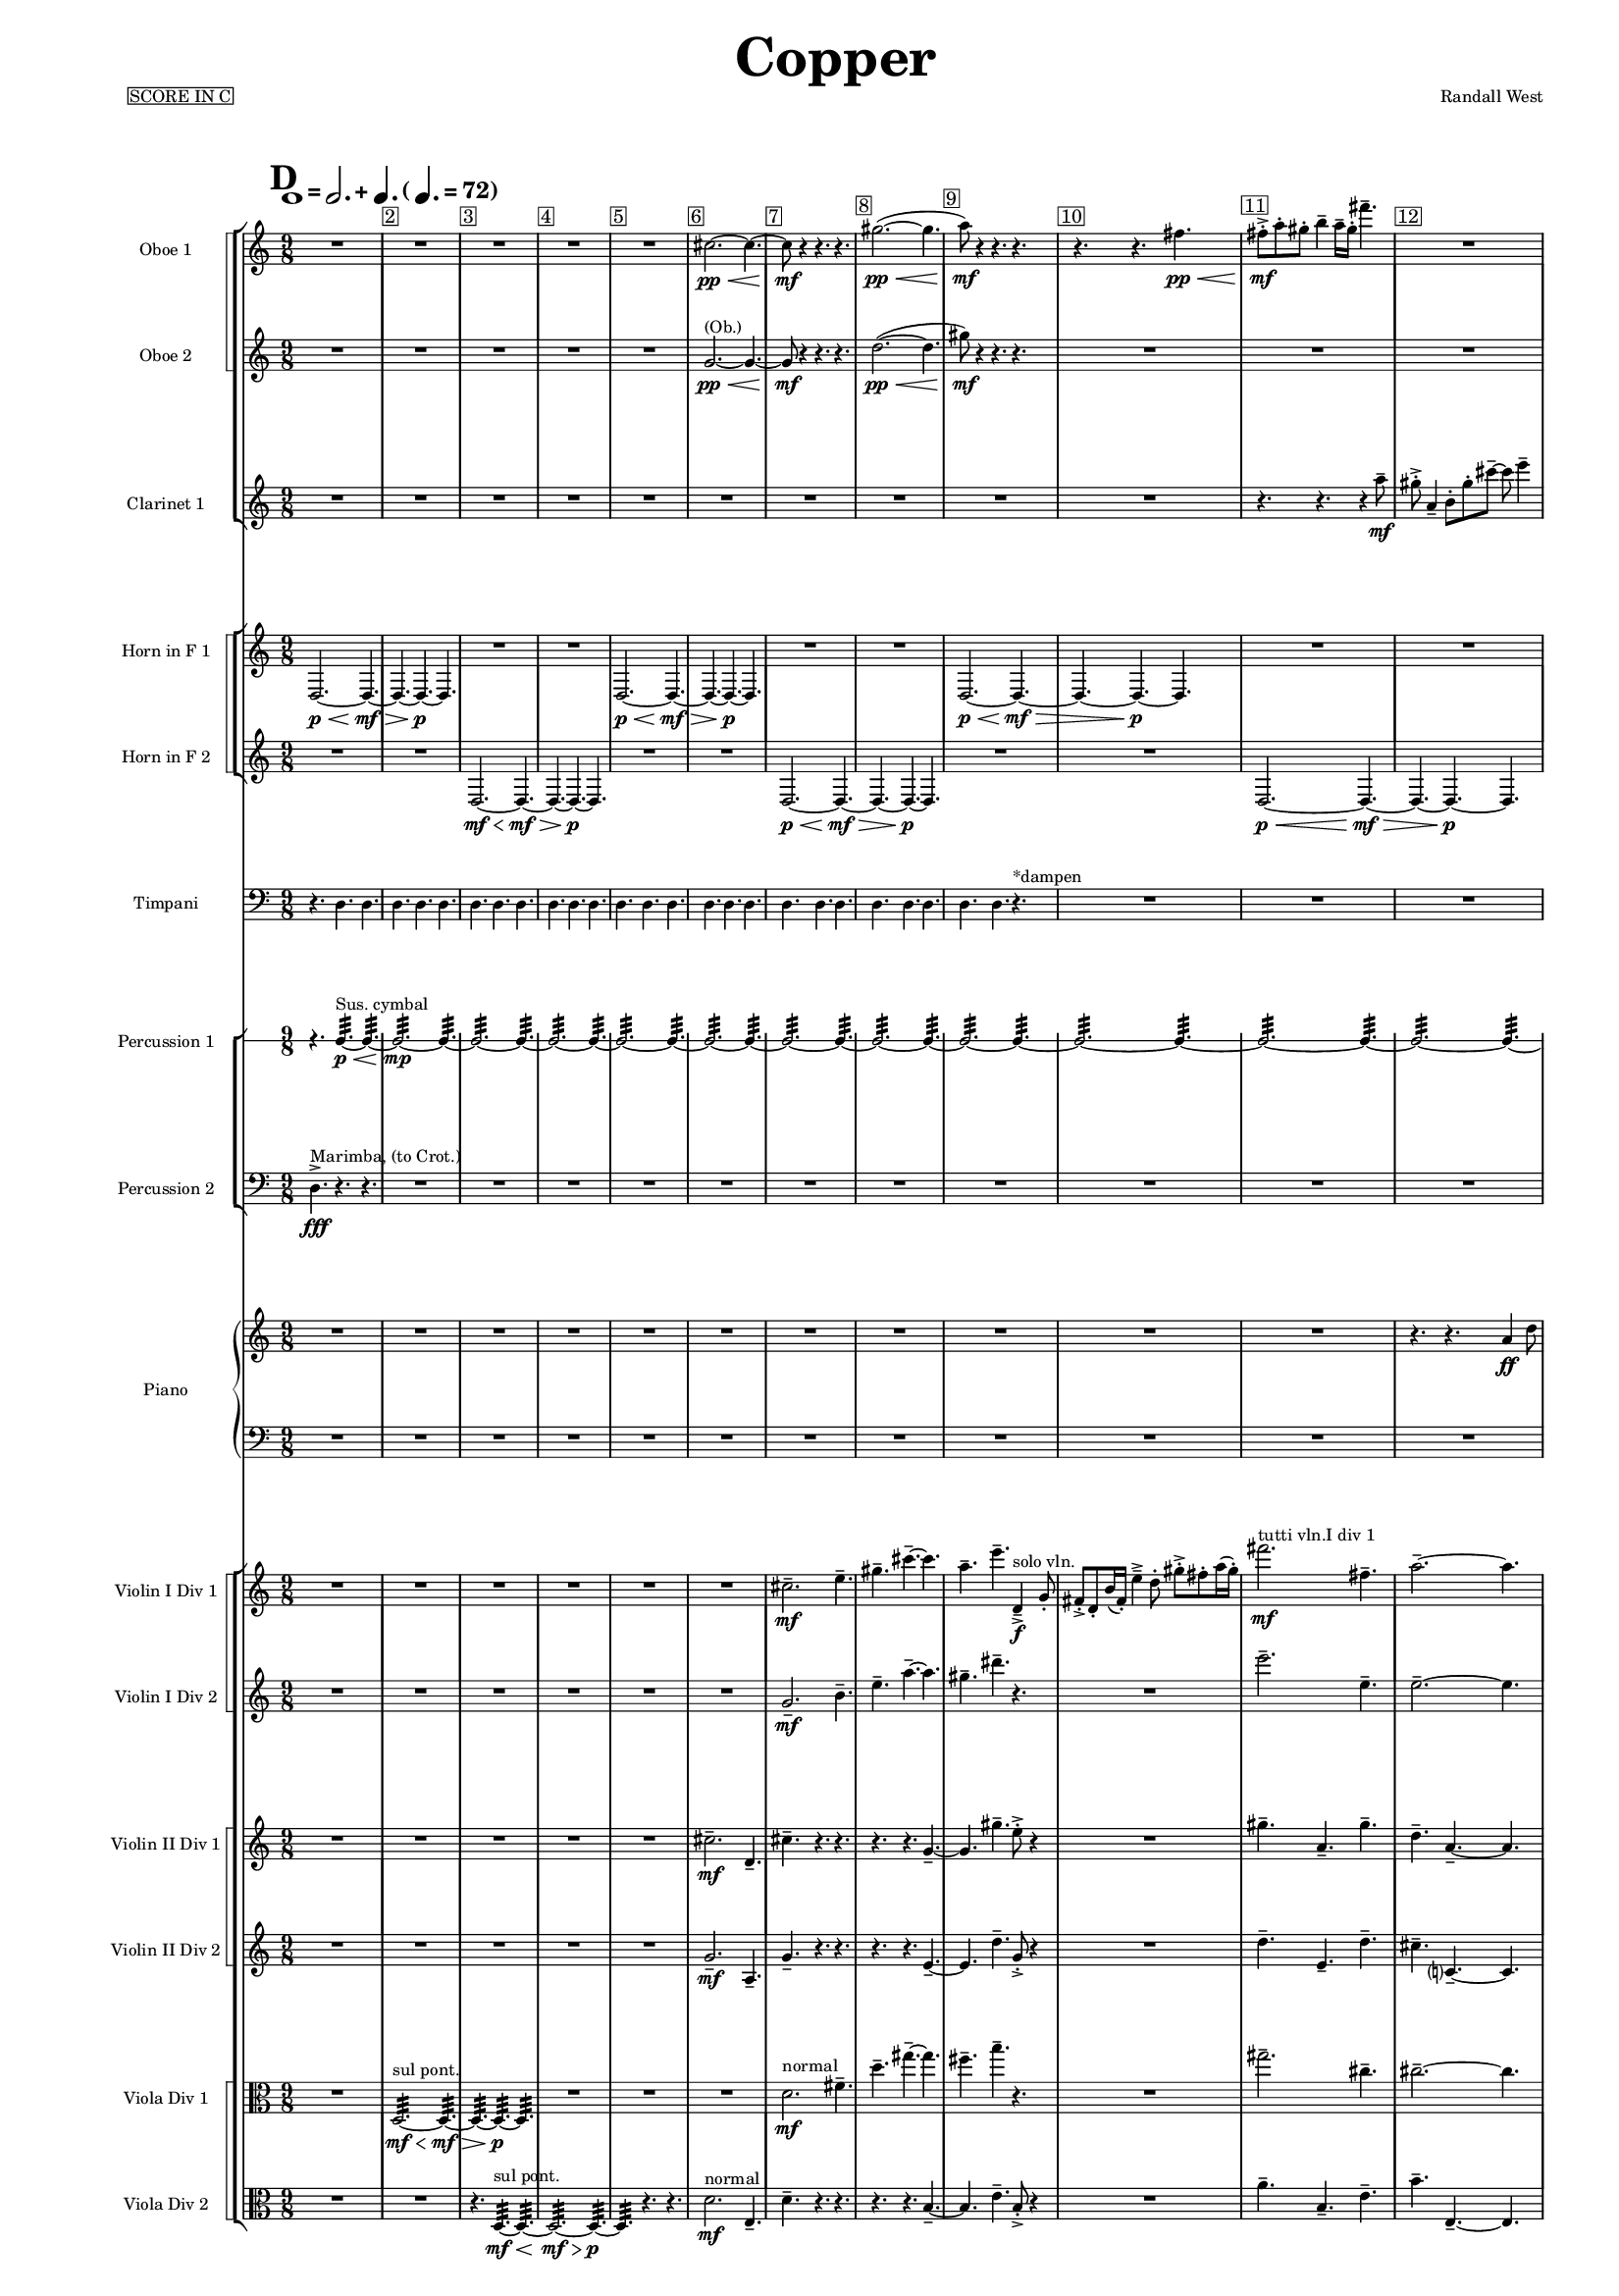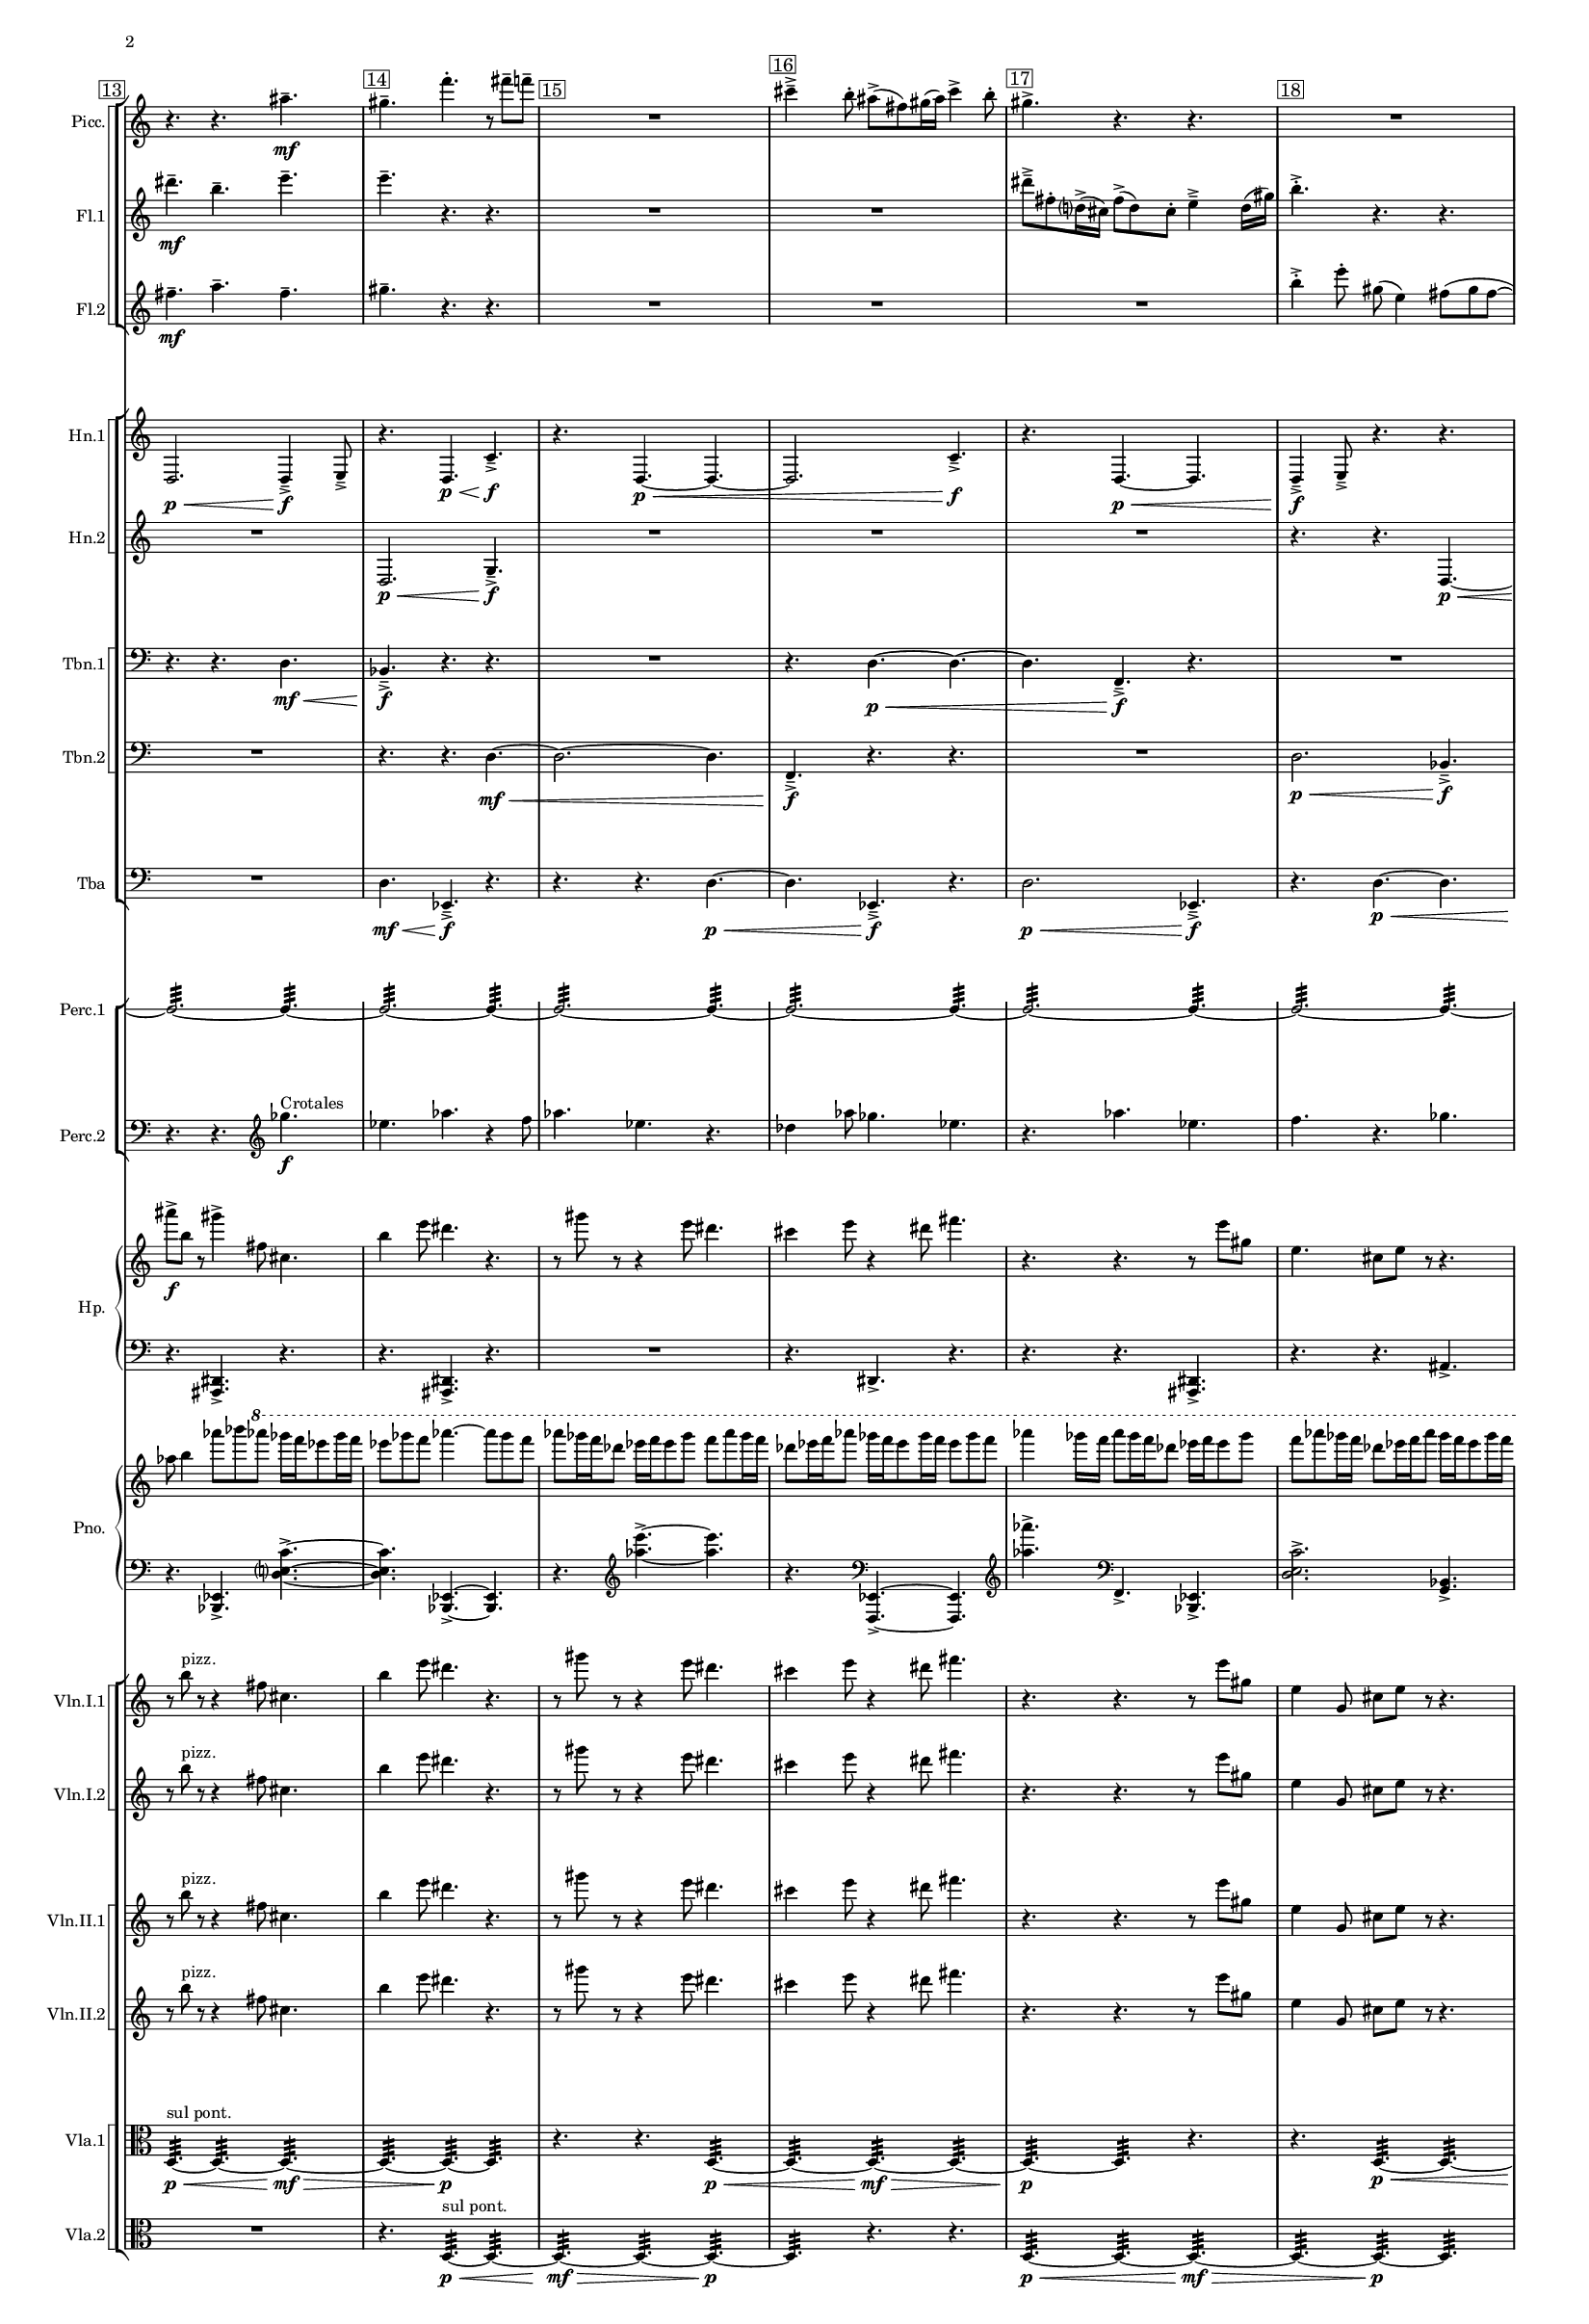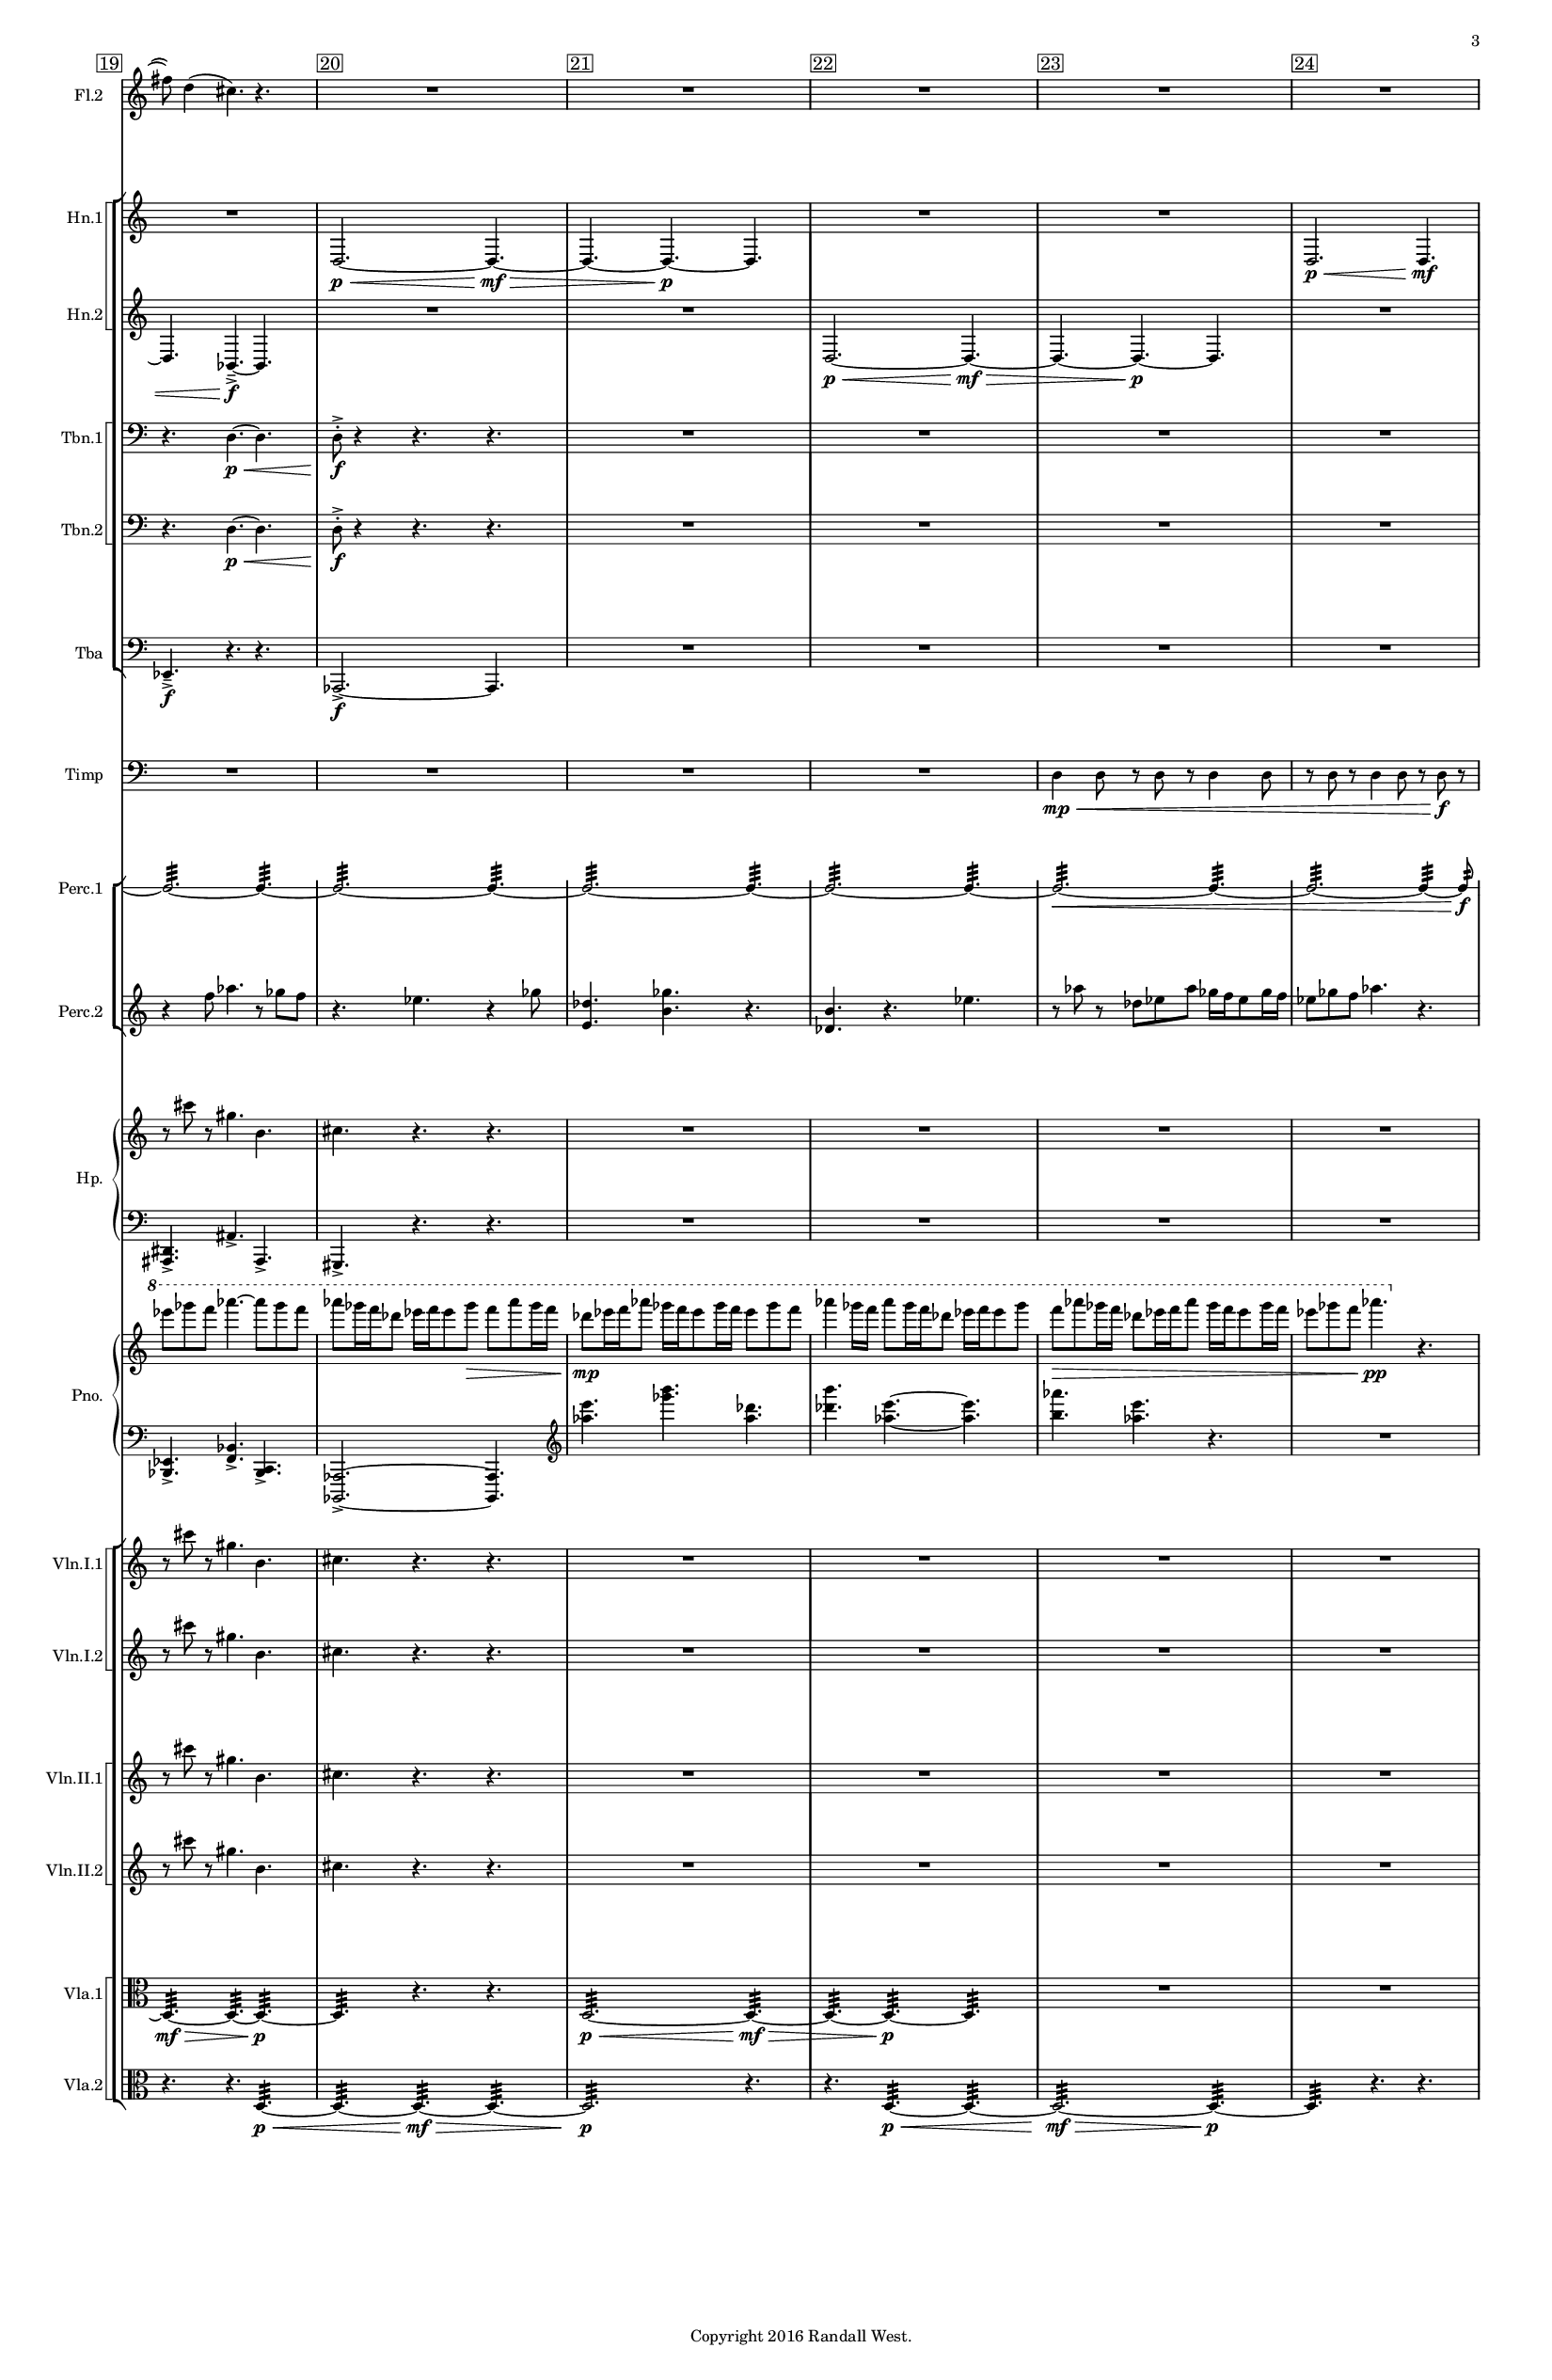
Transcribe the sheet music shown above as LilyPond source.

% 2016-11-06 13:49

\version "2.18.2"
\language "english"

#(set-default-paper-size "tabloid" 'portrait)
#(set-global-staff-size 14.9)

\header {
    composer = "Randall West"
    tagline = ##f
    poet = \markup { \box "SCORE IN C" } %HACKY WAY TO GET SCORE IN C IN THERE !!!!!!
    title = \markup {
        \column {
            \center-align {
                \fontsize #6 {
                    "Copper"
                }
            }
        }
    }
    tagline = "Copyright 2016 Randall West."
}

\paper {
    #(set-paper-size "tabloid")
    %#(set-paper-size "letter")
    left-margin = 22\mm
    system-separator-markup = \slashSeparator
    markup-system-spacing = #'(
        (basic-distance . 0)
        (minimum-distance . 0)
        (padding . 8)
        (stretchability . 0)
    )
    system-system-spacing = #'(
        (basic-distance . 12)
        (minimum-distance . 18)
        (padding . 12)
        (stretchability . 20)
    )
}

\layout {
    \set Score.markFormatter = #format-mark-circle-letters 
    \context {        
        \Score
        
        % \remove "Bar_number_engraver"
        \override BarNumber #'break-visibility = #'#(#f #t #t)
        \override BarNumber #'font-size = #1.2
        \override BarNumber  #'stencil = #(make-stencil-boxer 0.1 0.25 ly:text-interface::print)
        
        \override RehearsalMark #'font-size = #6

    }
    \context {
        \Staff \RemoveEmptyStaves
        \override VerticalAxisGroup #'remove-first = ##t % NOTE: comment this out to show staves on first page
        \override Hairpin #'minimum-length = #6
    }
    \context {
        \RhythmicStaff \RemoveEmptyStaves
        \override VerticalAxisGroup #'remove-first = ##t % NOTE: comment this out to show staves on first page
        \override Hairpin #'minimum-length = #6
    }
    % \context {
    %     \Dynamics
    %     \consists #Measure_counter_engraver
    %     \override MeasureCounter.direction = #DOWN
    %     \override MeasureCounter.font-encoding = #'latin1
    %     \override MeasureCounter.font-shape = #'italic
    %     % to control the distance of the Dynamics context from the staff:
    %     \override VerticalAxisGroup.nonstaff-relatedstaff-spacing.padding = #3
    %     \override MeasureCounter.font-size = #1.2
    %     % NOTE... below causes an error... why?
    %     % \override MeasureCounter.stencil = #(make-stencil-boxer 0.1 0.25 ly:text-interface::print)
    % }
}


\header {}

\layout {}

\paper {}

\score {
    \new Score <<
        \new StaffGroup <<
            \new StaffGroup \with {
                systemStartDelimiter = #'SystemStartSquare
            } <<
                \new Staff {
                    \set Staff.instrumentName = \markup { Piccolo }
                    \set Staff.shortInstrumentName = \markup { Picc. }
                    \time 9/8
                    {
                        \numericTimeSignature
                        \bar "||"
                        \compressFullBarRests
                        \tempo \markup \fontsize #3 { \note #"1" #1 = \note #"2." #1 + \note #"4." #1 (\note #"4." #1 = 72) }
                        \accidentalStyle modern-cautionary
                        {
                            \mark #4
                            \mark #4
                            R1 * 27/2
                        }
                        r4.
                        r4.
                        as''4. -\tenuto \mf
                        gs''4. -\tenuto
                        f'''4. -\staccato
                        r8
                        fs'''8 -\tenuto [
                        f'''8 -\tenuto ]
                        {
                            R1 * 9/8
                        }
                        cs'''4 -\accent -\tenuto
                        b''8 -\staccato
                        as''8 -\accent [ (
                        fs''8 )
                        gs''16 (
                        as''16 ] )
                        cs'''4 -\accent
                        b''8 -\staccato
                        gs''4. -\accent
                        r4.
                        r4.
                        {
                            R1 * 63/8
                        }
                    }
                }
                \new Staff {
                    \set Staff.instrumentName = \markup { "Flute 1" }
                    \set Staff.shortInstrumentName = \markup { Fl.1 }
                    \time 9/8
                    {
                        \numericTimeSignature
                        \bar "||"
                        \compressFullBarRests
                        \tempo \markup \fontsize #3 { \note #"1" #1 = \note #"2." #1 + \note #"4." #1 (\note #"4." #1 = 72) }
                        \accidentalStyle modern-cautionary
                        {
                            \mark #4
                            \mark #4
                            R1 * 27/2
                        }
                        ds'''4. -\tenuto \mf
                        b''4. -\tenuto
                        e'''4. -\tenuto
                        e'''4. -\tenuto
                        r4.
                        r4.
                        {
                            R1 * 9/4
                        }
                        ds'''8 -\accent -\tenuto [
                        fs''8 -\staccato
                        d''16 -\accent (
                        cs''16 ] )
                        fs''8 -\accent [ (
                        d''8 )
                        cs''8 -\staccato ]
                        e''4 -\accent -\tenuto
                        d''16 [ (
                        gs''16 ] )
                        b''4. -\accent -\staccato
                        r4.
                        r4.
                        {
                            R1 * 27/4
                        }
                    }
                }
                \new Staff {
                    \set Staff.instrumentName = \markup { "Flute 2" }
                    \set Staff.shortInstrumentName = \markup { Fl.2 }
                    \time 9/8
                    {
                        \numericTimeSignature
                        \bar "||"
                        \compressFullBarRests
                        \tempo \markup \fontsize #3 { \note #"1" #1 = \note #"2." #1 + \note #"4." #1 (\note #"4." #1 = 72) }
                        \accidentalStyle modern-cautionary
                        {
                            \mark #4
                            \mark #4
                            R1 * 27/2
                        }
                        fs''4. -\tenuto \mf
                        a''4. -\tenuto
                        fs''4. -\tenuto
                        gs''4. -\tenuto
                        r4.
                        r4.
                        {
                            R1 * 27/8
                        }
                        b''4 -\accent -\staccato
                        e'''8 -\staccato
                        gs''8 (
                        e''4 )
                        fs''8 [ (
                        gs''8
                        fs''8 ~ ]
                        fs''8 )
                        d''4 (
                        cs''4. )
                        r4.
                        {
                            R1 * 45/8
                        }
                    }
                }
            >>
            \new StaffGroup \with {
                systemStartDelimiter = #'SystemStartSquare
            } <<
                \new Staff {
                    \set Staff.instrumentName = \markup { "Oboe 1" }
                    \set Staff.shortInstrumentName = \markup { Ob.1 }
                    \time 9/8
                    {
                        \numericTimeSignature
                        \bar "||"
                        \compressFullBarRests
                        \tempo \markup \fontsize #3 { \note #"1" #1 = \note #"2." #1 + \note #"4." #1 (\note #"4." #1 = 72) }
                        \accidentalStyle modern-cautionary
                        {
                            \mark #4
                            \mark #4
                            R1 * 45/8
                        }
                        cs''2. \pp ~ ~ \<
                        cs''4. ~
                        cs''8 \mf
                        r4
                        r4.
                        r4.
                        gs''2. \pp ~ \< (
                        gs''4.
                        a''8 \mf )
                        r4
                        r4.
                        r4.
                        r4.
                        r4.
                        fs''4. \pp \<
                        fs''8 -\accent -\staccato \mf [
                        a''8 -\staccato
                        gs''8 -\staccato ]
                        b''4 -\tenuto
                        a''16 -\tenuto [
                        gs''16 -\staccato ]
                        fs'''4. -\tenuto
                        {
                            R1 * 117/8
                        }
                    }
                }
                \new Staff {
                    \set Staff.instrumentName = \markup { "Oboe 2" }
                    \set Staff.shortInstrumentName = \markup { Ob.2 }
                    \time 9/8
                    {
                        \numericTimeSignature
                        \bar "||"
                        \compressFullBarRests
                        \tempo \markup \fontsize #3 { \note #"1" #1 = \note #"2." #1 + \note #"4." #1 (\note #"4." #1 = 72) }
                        \accidentalStyle modern-cautionary
                        {
                            \mark #4
                            \mark #4
                            R1 * 45/8
                        }
                        g'2. \pp ~ ~ \< ^ \markup { (Ob.) }
                        g'4. ~
                        g'8 \mf
                        r4
                        r4.
                        r4.
                        d''2. \pp ~ \< (
                        d''4.
                        gs''8 \mf )
                        r4
                        r4.
                        r4.
                        {
                            R1 * 135/8
                        }
                    }
                }
            >>
            \new StaffGroup \with {
                systemStartDelimiter = #'SystemStartSquare
            } <<
                \new Staff {
                    \set Staff.instrumentName = \markup { "Clarinet 1" }
                    \set Staff.shortInstrumentName = \markup { Cl.1 }
                    \time 9/8
                    {
                        \numericTimeSignature
                        \bar "||"
                        \compressFullBarRests
                        \tempo \markup \fontsize #3 { \note #"1" #1 = \note #"2." #1 + \note #"4." #1 (\note #"4." #1 = 72) }
                        \accidentalStyle modern-cautionary
                        {
                            \mark #4
                            \mark #4
                            R1 * 45/4
                        }
                        r4.
                        r4.
                        r4
                        a''8 -\tenuto \mf
                        gs''8 -\accent -\staccato
                        a'4 -\tenuto
                        b'8 -\staccato [
                        gs''8 -\staccato
                        cs'''8 -\tenuto ~ ]
                        cs'''8
                        e'''4 -\tenuto
                        {
                            R1 * 27/2
                        }
                    }
                }
                \new Staff {
                    \set Staff.instrumentName = \markup { "Clarinet 2" }
                    \set Staff.shortInstrumentName = \markup { Cl.2 }
                    \time 9/8
                    {
                        \numericTimeSignature
                        \bar "||"
                        \compressFullBarRests
                        \tempo \markup \fontsize #3 { \note #"1" #1 = \note #"2." #1 + \note #"4." #1 (\note #"4." #1 = 72) }
                        \accidentalStyle modern-cautionary
                        \mark #4
                        R1 * 27
                    }
                }
            >>
            \new StaffGroup \with {
                systemStartDelimiter = #'SystemStartSquare
            } <<
                \new Staff {
                    \clef "bass"
                    \set Staff.instrumentName = \markup { "Bassoon 1" }
                    \set Staff.shortInstrumentName = \markup { Bsn.1 }
                    \time 9/8
                    {
                        \numericTimeSignature
                        \bar "||"
                        \compressFullBarRests
                        \tempo \markup \fontsize #3 { \note #"1" #1 = \note #"2." #1 + \note #"4." #1 (\note #"4." #1 = 72) }
                        \accidentalStyle modern-cautionary
                        \mark #4
                        R1 * 27
                    }
                }
                \new Staff {
                    \clef "bass"
                    \set Staff.instrumentName = \markup { "Bassoon 2" }
                    \set Staff.shortInstrumentName = \markup { Bsn.2 }
                    \time 9/8
                    {
                        \numericTimeSignature
                        \bar "||"
                        \compressFullBarRests
                        \tempo \markup \fontsize #3 { \note #"1" #1 = \note #"2." #1 + \note #"4." #1 (\note #"4." #1 = 72) }
                        \accidentalStyle modern-cautionary
                        \mark #4
                        R1 * 27
                    }
                }
            >>
        >>
        \new StaffGroup <<
            \new StaffGroup \with {
                systemStartDelimiter = #'SystemStartSquare
            } <<
                \new Staff {
                    \set Staff.instrumentName = \markup { "Horn in F 1" }
                    \set Staff.shortInstrumentName = \markup { Hn.1 }
                    \time 9/8
                    {
                        \numericTimeSignature
                        \bar "||"
                        \compressFullBarRests
                        \tempo \markup \fontsize #3 { \note #"1" #1 = \note #"2." #1 + \note #"4." #1 (\note #"4." #1 = 72) }
                        \accidentalStyle modern-cautionary
                        \mark #4
                        d2. \p ~ \<
                        d4. \mf ~ ~ \>
                        d4. ~
                        d4. \p ~
                        d4.
                        {
                            R1 * 9/4
                        }
                        d2. \p ~ \<
                        d4. \mf ~ ~ \>
                        d4. ~
                        d4. \p ~
                        d4.
                        {
                            R1 * 9/4
                        }
                        d2. \p ~ \<
                        d4. \mf ~ ~ \>
                        d4. ~
                        d4. \p ~
                        d4.
                        {
                            R1 * 9/4
                        }
                        d2. \p \<
                        d4 -\accent -\tenuto \f
                        e8 -\accent -\tenuto
                        r4.
                        d4. \p \<
                        c'4. -\accent -\tenuto \f
                        r4.
                        d4. \p ~ \<
                        d4. ~
                        d2.
                        c'4. -\accent -\tenuto \f
                        r4.
                        d4. \p ~ \<
                        d4.
                        d4 -\accent -\tenuto \f
                        e8 -\accent -\tenuto
                        r4.
                        r4.
                        {
                            R1 * 9/8
                        }
                        d2. \p ~ \<
                        d4. \mf ~ ~ \>
                        d4. ~
                        d4. \p ~
                        d4.
                        {
                            R1 * 9/4
                        }
                        d2. \p \<
                        d4. \mf
                    }
                }
                \new Staff {
                    \set Staff.instrumentName = \markup { "Horn in F 2" }
                    \set Staff.shortInstrumentName = \markup { Hn.2 }
                    \time 9/8
                    {
                        \numericTimeSignature
                        \bar "||"
                        \compressFullBarRests
                        \tempo \markup \fontsize #3 { \note #"1" #1 = \note #"2." #1 + \note #"4." #1 (\note #"4." #1 = 72) }
                        \accidentalStyle modern-cautionary
                        {
                            \mark #4
                            \mark #4
                            R1 * 9/4
                        }
                        d2. \mf ~ \<
                        d4. \mf ~ ~ \>
                        d4. ~
                        d4. \p ~
                        d4.
                        {
                            R1 * 9/4
                        }
                        d2. \p ~ \<
                        d4. \mf ~ ~ \>
                        d4. ~
                        d4. \p ~
                        d4.
                        {
                            R1 * 9/4
                        }
                        d2. \p ~ \<
                        d4. \mf ~ ~ \>
                        d4. ~
                        d4. \p ~
                        d4.
                        {
                            R1 * 9/8
                        }
                        d2. \p \<
                        g4. -\accent -\tenuto \f
                        {
                            R1 * 27/8
                        }
                        r4.
                        r4.
                        d4. \p ~ \<
                        d4.
                        bf,4. -\accent -\tenuto \f ~
                        bf,4.
                        {
                            R1 * 9/4
                        }
                        d2. \p ~ \<
                        d4. \mf ~ ~ \>
                        d4. ~
                        d4. \p ~
                        d4.
                        {
                            R1 * 9/8
                        }
                    }
                }
            >>
            \new StaffGroup \with {
                systemStartDelimiter = #'SystemStartSquare
            } <<
                \new Staff {
                    \set Staff.instrumentName = \markup { "Trumpet in C 1" }
                    \set Staff.shortInstrumentName = \markup { Tpt.1 }
                    \time 9/8
                    {
                        \numericTimeSignature
                        \bar "||"
                        \compressFullBarRests
                        \tempo \markup \fontsize #3 { \note #"1" #1 = \note #"2." #1 + \note #"4." #1 (\note #"4." #1 = 72) }
                        \accidentalStyle modern-cautionary
                        \mark #4
                        R1 * 27
                    }
                }
                \new Staff {
                    \set Staff.instrumentName = \markup { "Trumpet in C 2" }
                    \set Staff.shortInstrumentName = \markup { Tpt.2 }
                    \time 9/8
                    {
                        \numericTimeSignature
                        \bar "||"
                        \compressFullBarRests
                        \tempo \markup \fontsize #3 { \note #"1" #1 = \note #"2." #1 + \note #"4." #1 (\note #"4." #1 = 72) }
                        \accidentalStyle modern-cautionary
                        \mark #4
                        R1 * 27
                    }
                }
            >>
            \new StaffGroup \with {
                systemStartDelimiter = #'SystemStartSquare
            } <<
                \new Staff {
                    \clef "bass"
                    \set Staff.instrumentName = \markup { "Tenor Trombone 1" }
                    \set Staff.shortInstrumentName = \markup { Tbn.1 }
                    \time 9/8
                    {
                        \numericTimeSignature
                        \bar "||"
                        \compressFullBarRests
                        \tempo \markup \fontsize #3 { \note #"1" #1 = \note #"2." #1 + \note #"4." #1 (\note #"4." #1 = 72) }
                        \accidentalStyle modern-cautionary
                        {
                            \mark #4
                            \mark #4
                            R1 * 27/2
                        }
                        r4.
                        r4.
                        d4. \mf \<
                        bf,4. -\accent -\tenuto \f
                        r4.
                        r4.
                        {
                            R1 * 9/8
                        }
                        r4.
                        d4. \p ~ \<
                        d4. ~
                        d4.
                        f,4. -\accent -\tenuto \f
                        r4.
                        {
                            R1 * 9/8
                        }
                        r4.
                        d4. \p ~ \<
                        d4.
                        d8 -\accent -\staccato \f
                        r4
                        r4.
                        r4.
                        {
                            R1 * 9/2
                        }
                    }
                }
                \new Staff {
                    \clef "bass"
                    \set Staff.instrumentName = \markup { "Tenor Trombone 2" }
                    \set Staff.shortInstrumentName = \markup { Tbn.2 }
                    \time 9/8
                    {
                        \numericTimeSignature
                        \bar "||"
                        \compressFullBarRests
                        \tempo \markup \fontsize #3 { \note #"1" #1 = \note #"2." #1 + \note #"4." #1 (\note #"4." #1 = 72) }
                        \accidentalStyle modern-cautionary
                        {
                            \mark #4
                            \mark #4
                            R1 * 117/8
                        }
                        r4.
                        r4.
                        d4. \mf ~ \<
                        d2. ~
                        d4.
                        f,4. -\accent -\tenuto \f
                        r4.
                        r4.
                        {
                            R1 * 9/8
                        }
                        d2. \p \<
                        bf,4. -\accent -\tenuto \f
                        r4.
                        d4. \p ~ \<
                        d4.
                        d8 -\accent -\staccato \f
                        r4
                        r4.
                        r4.
                        {
                            R1 * 9/2
                        }
                    }
                }
            >>
            \new Staff {
                \clef "bass"
                \set Staff.instrumentName = \markup { Tuba }
                \set Staff.shortInstrumentName = \markup { Tba }
                \time 9/8
                {
                    \numericTimeSignature
                    \bar "||"
                    \compressFullBarRests
                    \tempo \markup \fontsize #3 { \note #"1" #1 = \note #"2." #1 + \note #"4." #1 (\note #"4." #1 = 72) }
                    \accidentalStyle modern-cautionary
                    {
                        \mark #4
                        \mark #4
                        R1 * 117/8
                    }
                    d4. \mf \<
                    ef,4. -\accent -\tenuto \f
                    r4.
                    r4.
                    r4.
                    d4. \p ~ \<
                    d4.
                    ef,4. -\accent -\tenuto \f
                    r4.
                    d2. \p \<
                    ef,4. -\accent -\tenuto \f
                    r4.
                    d4. \p ~ \<
                    d4.
                    ef,4. -\accent -\tenuto \f
                    r4.
                    r4.
                    af,,2. -\accent \f ~
                    af,,4.
                    {
                        R1 * 9/2
                    }
                }
            }
        >>
        \new Staff {
            \clef "bass"
            \set Staff.instrumentName = \markup { Timpani }
            \set Staff.shortInstrumentName = \markup { Timp }
            \time 9/8
            {
                \numericTimeSignature
                \bar "||"
                \compressFullBarRests
                \tempo \markup \fontsize #3 { \note #"1" #1 = \note #"2." #1 + \note #"4." #1 (\note #"4." #1 = 72) }
                \accidentalStyle modern-cautionary
                \mark #4
                r4.
                d4.
                d4.
                d4.
                d4.
                d4.
                d4.
                d4.
                d4.
                d4.
                d4.
                d4.
                d4.
                d4.
                d4.
                d4.
                d4.
                d4.
                d4.
                d4.
                d4.
                d4.
                d4.
                d4.
                d4.
                d4.
                r4. ^ \markup { *dampen }
                R1 * 117/8
                d4 \mp \<
                d8
                r8
                d8
                r8
                d4
                d8
                r8
                d8
                r8
                d4
                d8
                r8
                d8 \f
                r8
            }
        }
        \new StaffGroup <<
            \new RhythmicStaff {
                \clef "percussion"
                \set Staff.instrumentName = \markup { "Percussion 1" }
                \set Staff.shortInstrumentName = \markup { Perc.1 }
                \time 9/8
                {
                    \numericTimeSignature
                    \bar "||"
                    \compressFullBarRests
                    \tempo \markup \fontsize #3 { \note #"1" #1 = \note #"2." #1 + \note #"4." #1 (\note #"4." #1 = 72) }
                    \accidentalStyle modern-cautionary
                    \mark #4
                    r4.
                    c4. :32 \p ~ \< ^ \markup { "Sus. cymbal" }
                    c4. :32 ~
                    c2. :32 \mp ~
                    c4. :32 ~
                    c2. :32 ~
                    c4. :32 ~
                    c2. :32 ~
                    c4. :32 ~
                    c2. :32 ~
                    c4. :32 ~
                    c2. :32 ~
                    c4. :32 ~
                    c2. :32 ~
                    c4. :32 ~
                    c2. :32 ~
                    c4. :32 ~
                    c2. :32 ~
                    c4. :32 ~
                    c2. :32 ~
                    c4. :32 ~
                    c2. :32 ~
                    c4. :32 ~
                    c2. :32 ~
                    c4. :32 ~
                    c2. :32 ~
                    c4. :32 ~
                    c2. :32 ~
                    c4. :32 ~
                    c2. :32 ~
                    c4. :32 ~
                    c2. :32 ~
                    c4. :32 ~
                    c2. :32 ~
                    c4. :32 ~
                    c2. :32 ~
                    c4. :32 ~
                    c2. :32 ~
                    c4. :32 ~
                    c2. :32 ~
                    c4. :32 ~
                    c2. :32 ~
                    c4. :32 ~
                    c2. :32 ~
                    c4. :32 ~
                    c2. :32 ~ \<
                    c4. :32 ~
                    c2. :32 ~
                    c4 :32 ~
                    c8 :32 \f
                }
            }
            \new StaffGroup \with {
                systemStartDelimiter = #'SystemStartSquare
            } <<
                \new RhythmicStaff {
                    \clef "percussion"
                    \set Staff.instrumentName = \markup { "Percussion 2" }
                    \set Staff.shortInstrumentName = \markup { Perc.2 }
                    \time 9/8
                    {
                        \numericTimeSignature
                        \bar "||"
                        \compressFullBarRests
                        \tempo \markup \fontsize #3 { \note #"1" #1 = \note #"2." #1 + \note #"4." #1 (\note #"4." #1 = 72) }
                        \accidentalStyle modern-cautionary
                        \mark #4
                        R1 * 27
                    }
                }
                \new Staff {
                    \set Staff.instrumentName = \markup { "Percussion 2" }
                    \set Staff.shortInstrumentName = \markup { Perc.2 }
                    \time 9/8
                    {
                        \numericTimeSignature
                        \bar "||"
                        \compressFullBarRests
                        \tempo \markup \fontsize #3 { \note #"1" #1 = \note #"2." #1 + \note #"4." #1 (\note #"4." #1 = 72) }
                        \accidentalStyle modern-cautionary
                        \clef bass
                        \mark #4
                        d4. -\accent \fff ^ \markup { "Marimba, (to Crot.)" }
                        r4.
                        r4.
                        {
                            R1 * 99/8
                        }
                        r4.
                        r4.
                        \clef treble
                        gf''4. \f ^ \markup { Crotales }
                        ef''4.
                        af''4.
                        r4
                        f''8
                        af''4.
                        ef''4.
                        r4.
                        df''4
                        af''8
                        gf''4.
                        ef''4.
                        r4.
                        af''4.
                        ef''4.
                        f''4.
                        r4.
                        gf''4.
                        r4
                        f''8
                        af''4.
                        r8
                        gf''8 [
                        f''8 ]
                        r4.
                        ef''4.
                        r4
                        gf''8
                        <e' df''>4.
                        <b' gf''>4.
                        r4.
                        <df' b'>4.
                        r4.
                        ef''4.
                        r8
                        af''8
                        r8
                        df''8 [
                        ef''8
                        af''8 ]
                        gf''16 [
                        f''16
                        ef''8
                        gf''16
                        f''16 ]
                        ef''8 [
                        gf''8
                        f''8 ]
                        af''4.
                        r4.
                    }
                }
            >>
        >>
        \new PianoStaff <<
            \set PianoStaff.instrumentName = \markup { Harp }
            \set PianoStaff.shortInstrumentName = \markup { Hp. }
            \new Staff {
                \time 9/8
                {
                    \numericTimeSignature
                    \bar "||"
                    \compressFullBarRests
                    \tempo \markup \fontsize #3 { \note #"1" #1 = \note #"2." #1 + \note #"4." #1 (\note #"4." #1 = 72) }
                    \accidentalStyle modern-cautionary
                    {
                        \mark #4
                        \mark #4
                        R1 * 27/2
                    }
                    as'''8 -\accent \f [
                    b''8 ]
                    r8
                    gs'''4 -\accent
                    fs''8
                    cs''4.
                    b''4
                    e'''8
                    ds'''4.
                    r4.
                    r8
                    gs'''8
                    r8
                    r4
                    e'''8
                    ds'''4.
                    cs'''4
                    e'''8
                    r4
                    ds'''8
                    fs'''4.
                    r4.
                    r4.
                    r8
                    e'''8 [
                    gs''8 ]
                    e''4.
                    cs''8 [
                    e''8 ]
                    r8
                    r4.
                    r8
                    cs'''8
                    r8
                    gs''4.
                    b'4.
                    cs''4.
                    r4.
                    r4.
                    {
                        R1 * 9/2
                    }
                }
            }
            \new Staff {
                \clef "bass"
                \time 9/8
                {
                    \numericTimeSignature
                    \bar "||"
                    \compressFullBarRests
                    \tempo \markup \fontsize #3 { \note #"1" #1 = \note #"2." #1 + \note #"4." #1 (\note #"4." #1 = 72) }
                    \accidentalStyle modern-cautionary
                    {
                        \mark #4
                        \mark #4
                        R1 * 27/2
                    }
                    r4.
                    <as,, ds,>4. -\accent
                    r4.
                    r4.
                    <as,, ds,>4. -\accent
                    r4.
                    {
                        R1 * 9/8
                    }
                    r4.
                    ds,4. -\accent
                    r4.
                    r4.
                    r4.
                    <as,, ds,>4. -\accent
                    r4.
                    r4.
                    as,4. -\accent
                    <as,, ds,>4. -\accent
                    as,4. -\accent
                    as,,4. -\accent
                    gs,,4. -\accent
                    r4.
                    r4.
                    {
                        R1 * 9/2
                    }
                }
            }
        >>
        \new PianoStaff <<
            \set PianoStaff.instrumentName = \markup { Piano }
            \set PianoStaff.shortInstrumentName = \markup { Pno. }
            \new Staff {
                \time 9/8
                {
                    \numericTimeSignature
                    \bar "||"
                    \compressFullBarRests
                    \tempo \markup \fontsize #3 { \note #"1" #1 = \note #"2." #1 + \note #"4." #1 (\note #"4." #1 = 72) }
                    \accidentalStyle modern-cautionary
                    {
                        \mark #4
                        \mark #4
                        R1 * 99/8
                    }
                    r4.
                    r4.
                    a'4 \ff
                    d''8
                    af''8
                    b''4
                    af'''8 [
                    bf'''8
                    \ottava #1
                    af''''8 ]
                    gf''''16 [
                    f''''16
                    ef''''8
                    gf''''16
                    f''''16 ]
                    ef''''8 [
                    gf''''8
                    f''''8 ]
                    af''''4. ~
                    af''''8 [
                    gf''''8
                    f''''8 ]
                    af''''8 [
                    gf''''16
                    f''''16
                    df''''8 ]
                    ef''''16 [
                    f''''16
                    ef''''8
                    gf''''8 ]
                    f''''8 [
                    af''''8
                    gf''''16
                    f''''16 ]
                    df''''8 [
                    ef''''16
                    f''''16
                    af''''8 ]
                    gf''''16 [
                    f''''16
                    ef''''8
                    gf''''16
                    f''''16 ]
                    ef''''8 [
                    gf''''8
                    f''''8 ]
                    af''''4
                    gf''''16 [
                    f''''16 ]
                    af''''8 [
                    gf''''16
                    f''''16
                    df''''8 ]
                    ef''''16 [
                    f''''16
                    ef''''8
                    gf''''8 ]
                    f''''8 [
                    af''''8
                    gf''''16
                    f''''16 ]
                    df''''8 [
                    ef''''16
                    f''''16
                    af''''8 ]
                    gf''''16 [
                    f''''16
                    ef''''8
                    gf''''16
                    f''''16 ]
                    ef''''8 [
                    gf''''8
                    f''''8 ]
                    af''''4. ~
                    af''''8 [
                    gf''''8
                    f''''8 ]
                    af''''8 [
                    gf''''16
                    f''''16
                    df''''8 ]
                    ef''''16 [
                    f''''16
                    ef''''8
                    gf''''8 ] \>
                    f''''8 [
                    af''''8
                    gf''''16
                    f''''16 ]
                    df''''8 \mp [
                    ef''''16
                    f''''16
                    af''''8 ]
                    gf''''16 [
                    f''''16
                    ef''''8
                    gf''''16
                    f''''16 ]
                    ef''''8 [
                    gf''''8
                    f''''8 ]
                    af''''4
                    gf''''16 [
                    f''''16 ]
                    af''''8 [
                    gf''''16
                    f''''16
                    df''''8 ]
                    ef''''16 [
                    f''''16
                    ef''''8
                    gf''''8 ]
                    f''''8 \> [
                    af''''8
                    gf''''16
                    f''''16 ]
                    df''''8 [
                    ef''''16
                    f''''16
                    af''''8 ]
                    gf''''16 [
                    f''''16
                    ef''''8
                    gf''''16
                    f''''16 ]
                    ef''''8 [
                    gf''''8
                    f''''8 ]
                    af''''4. \pp
                    \ottava #0
                    r4.
                }
            }
            \new Staff {
                \clef "bass"
                \time 9/8
                {
                    \numericTimeSignature
                    \bar "||"
                    \compressFullBarRests
                    \tempo \markup \fontsize #3 { \note #"1" #1 = \note #"2." #1 + \note #"4." #1 (\note #"4." #1 = 72) }
                    \accidentalStyle modern-cautionary
                    {
                        \mark #4
                        \mark #4
                        R1 * 27/2
                    }
                    r4.
                    <bf,, ef,>4. -\accent
                    <d e c'>4. -\accent ~
                    <d e c'>4.
                    <bf,, ef,>4. -\accent ~
                    <bf,, ef,>4.
                    r4.
                    \clef treble
                    <af'' e'''>4. -\accent ~
                    <af'' e'''>4.
                    r4.
                    \clef bass
                    <f,, ef,>4. -\accent ~
                    <f,, ef,>4.
                    \clef treble
                    <af'' af'''>4. -\accent
                    \clef bass
                    f,4. -\accent
                    <bf,, ef,>4. -\accent
                    <d e c'>2. -\accent
                    <g, bf,>4. -\accent
                    <bf,, ef,>4. -\accent
                    <f, bf,>4. -\accent
                    <bf,, c,>4. -\accent
                    <bf,,, af,,>2. -\accent ~
                    <bf,,, af,,>4.
                    \clef treble
                    <af'' e'''>4.
                    <gf''' b'''>4.
                    <af'' df'''>4.
                    <df''' b'''>4.
                    <af'' e'''>4. ~
                    <af'' e'''>4.
                    <b'' af'''>4.
                    <af'' e'''>4.
                    r4.
                    {
                        R1 * 9/8
                    }
                }
            }
        >>
        \new StaffGroup <<
            \new StaffGroup \with {
                systemStartDelimiter = #'SystemStartSquare
            } <<
                \new Staff {
                    \set Staff.instrumentName = \markup { "Violin I Div 1" }
                    \set Staff.shortInstrumentName = \markup { Vln.I.1 }
                    \time 9/8
                    {
                        \numericTimeSignature
                        \bar "||"
                        \compressFullBarRests
                        \tempo \markup \fontsize #3 { \note #"1" #1 = \note #"2." #1 + \note #"4." #1 (\note #"4." #1 = 72) }
                        \accidentalStyle modern-cautionary
                        {
                            \mark #4
                            \mark #4
                            R1 * 27/4
                        }
                        cs''2. -\tenuto \mf
                        e''4. -\tenuto
                        gs''4. -\tenuto
                        cs'''4. -\tenuto ~
                        cs'''4.
                        a''4. -\tenuto
                        e'''4. -\tenuto
                        d'4 -\accent -\tenuto \f ^ \markup { "solo vln." }
                        g'8 -\staccato
                        fs'8 -\accent -\staccato [
                        d'8 -\staccato
                        b'16 (
                        fs'16 -\staccato ] )
                        e''4 -\accent -\tenuto
                        d''8 -\staccato
                        gs''8 -\accent -\staccato [
                        fs''8 -\staccato
                        a''16 (
                        gs''16 -\staccato ] )
                        fs'''2. \mf ^ \markup { "tutti vln.I div 1" }
                        fs''4. -\tenuto
                        a''2. -\tenuto ~
                        a''4.
                        r8
                        b''8 ^ \markup { pizz. }
                        r8
                        r4
                        fs''8
                        cs''4.
                        b''4
                        e'''8
                        ds'''4.
                        r4.
                        r8
                        gs'''8
                        r8
                        r4
                        e'''8
                        ds'''4.
                        cs'''4
                        e'''8
                        r4
                        ds'''8
                        fs'''4.
                        r4.
                        r4.
                        r8
                        e'''8 [
                        gs''8 ]
                        e''4
                        g'8
                        cs''8 [
                        e''8 ]
                        r8
                        r4.
                        r8
                        cs'''8
                        r8
                        gs''4.
                        b'4.
                        cs''4.
                        r4.
                        r4.
                        {
                            R1 * 9/2
                        }
                    }
                }
                \new Staff {
                    \set Staff.instrumentName = \markup { "Violin I Div 2" }
                    \set Staff.shortInstrumentName = \markup { Vln.I.2 }
                    \time 9/8
                    {
                        \numericTimeSignature
                        \bar "||"
                        \compressFullBarRests
                        \tempo \markup \fontsize #3 { \note #"1" #1 = \note #"2." #1 + \note #"4." #1 (\note #"4." #1 = 72) }
                        \accidentalStyle modern-cautionary
                        {
                            \mark #4
                            \mark #4
                            R1 * 27/4
                        }
                        g'2. -\tenuto \mf
                        b'4. -\tenuto
                        e''4. -\tenuto
                        a''4. -\tenuto ~
                        a''4.
                        gs''4. -\tenuto
                        ds'''4. -\tenuto
                        r4.
                        {
                            R1 * 9/8
                        }
                        e'''2. -\tenuto
                        e''4. -\tenuto
                        e''2. -\tenuto ~
                        e''4.
                        r8
                        b''8 ^ \markup { pizz. }
                        r8
                        r4
                        fs''8
                        cs''4.
                        b''4
                        e'''8
                        ds'''4.
                        r4.
                        r8
                        gs'''8
                        r8
                        r4
                        e'''8
                        ds'''4.
                        cs'''4
                        e'''8
                        r4
                        ds'''8
                        fs'''4.
                        r4.
                        r4.
                        r8
                        e'''8 [
                        gs''8 ]
                        e''4
                        g'8
                        cs''8 [
                        e''8 ]
                        r8
                        r4.
                        r8
                        cs'''8
                        r8
                        gs''4.
                        b'4.
                        cs''4.
                        r4.
                        r4.
                        {
                            R1 * 9/2
                        }
                    }
                }
            >>
            \new StaffGroup \with {
                systemStartDelimiter = #'SystemStartSquare
            } <<
                \new Staff {
                    \set Staff.instrumentName = \markup { "Violin II Div 1" }
                    \set Staff.shortInstrumentName = \markup { Vln.II.1 }
                    \time 9/8
                    {
                        \numericTimeSignature
                        \bar "||"
                        \compressFullBarRests
                        \tempo \markup \fontsize #3 { \note #"1" #1 = \note #"2." #1 + \note #"4." #1 (\note #"4." #1 = 72) }
                        \accidentalStyle modern-cautionary
                        {
                            \mark #4
                            \mark #4
                            R1 * 45/8
                        }
                        cs''2. -\tenuto \mf
                        d'4. -\tenuto
                        cs''4. -\tenuto
                        r4.
                        r4.
                        r4.
                        r4.
                        g'4. -\tenuto ~
                        g'4.
                        gs''4. -\tenuto
                        e''8 -\accent -\staccato
                        r4
                        {
                            R1 * 9/8
                        }
                        gs''4. -\tenuto
                        a'4. -\tenuto
                        gs''4. -\tenuto
                        d''4. -\tenuto
                        a'4. -\tenuto ~
                        a'4.
                        r8
                        b''8 ^ \markup { pizz. }
                        r8
                        r4
                        fs''8
                        cs''4.
                        b''4
                        e'''8
                        ds'''4.
                        r4.
                        r8
                        gs'''8
                        r8
                        r4
                        e'''8
                        ds'''4.
                        cs'''4
                        e'''8
                        r4
                        ds'''8
                        fs'''4.
                        r4.
                        r4.
                        r8
                        e'''8 [
                        gs''8 ]
                        e''4
                        g'8
                        cs''8 [
                        e''8 ]
                        r8
                        r4.
                        r8
                        cs'''8
                        r8
                        gs''4.
                        b'4.
                        cs''4.
                        r4.
                        r4.
                        {
                            R1 * 9/2
                        }
                    }
                }
                \new Staff {
                    \set Staff.instrumentName = \markup { "Violin II Div 2" }
                    \set Staff.shortInstrumentName = \markup { Vln.II.2 }
                    \time 9/8
                    {
                        \numericTimeSignature
                        \bar "||"
                        \compressFullBarRests
                        \tempo \markup \fontsize #3 { \note #"1" #1 = \note #"2." #1 + \note #"4." #1 (\note #"4." #1 = 72) }
                        \accidentalStyle modern-cautionary
                        {
                            \mark #4
                            \mark #4
                            R1 * 45/8
                        }
                        g'2. -\tenuto \mf
                        a4. -\tenuto
                        g'4. -\tenuto
                        r4.
                        r4.
                        r4.
                        r4.
                        e'4. -\tenuto ~
                        e'4.
                        d''4. -\tenuto
                        g'8 -\accent -\staccato
                        r4
                        {
                            R1 * 9/8
                        }
                        d''4. -\tenuto
                        e'4. -\tenuto
                        d''4. -\tenuto
                        cs''4. -\tenuto
                        c'4. -\tenuto ~
                        c'4.
                        r8
                        b''8 ^ \markup { pizz. }
                        r8
                        r4
                        fs''8
                        cs''4.
                        b''4
                        e'''8
                        ds'''4.
                        r4.
                        r8
                        gs'''8
                        r8
                        r4
                        e'''8
                        ds'''4.
                        cs'''4
                        e'''8
                        r4
                        ds'''8
                        fs'''4.
                        r4.
                        r4.
                        r8
                        e'''8 [
                        gs''8 ]
                        e''4
                        g'8
                        cs''8 [
                        e''8 ]
                        r8
                        r4.
                        r8
                        cs'''8
                        r8
                        gs''4.
                        b'4.
                        cs''4.
                        r4.
                        r4.
                        {
                            R1 * 9/2
                        }
                    }
                }
            >>
            \new StaffGroup \with {
                systemStartDelimiter = #'SystemStartSquare
            } <<
                \new Staff {
                    \clef "alto"
                    \set Staff.instrumentName = \markup { "Viola Div 1" }
                    \set Staff.shortInstrumentName = \markup { Vla.1 }
                    \time 9/8
                    {
                        \numericTimeSignature
                        \bar "||"
                        \compressFullBarRests
                        \tempo \markup \fontsize #3 { \note #"1" #1 = \note #"2." #1 + \note #"4." #1 (\note #"4." #1 = 72) }
                        \accidentalStyle modern-cautionary
                        {
                            \mark #4
                            \mark #4
                            R1 * 9/8
                        }
                        d2. :32 \mf ~ \< ^ \markup { "sul pont." }
                        d4. :32 \mf ~ ~ \>
                        d4. :32 ~
                        d4. :32 \p ~
                        d4. :32
                        {
                            R1 * 27/8
                        }
                        d'2. \mf ^ \markup { normal }
                        fs'4. -\tenuto
                        d''4. -\tenuto
                        gs''4. -\tenuto ~
                        gs''4.
                        fs''4. -\tenuto
                        b''4. -\tenuto
                        r4.
                        {
                            R1 * 9/8
                        }
                        gs''2. -\tenuto
                        cs''4. -\tenuto
                        cs''2. -\tenuto ~
                        cs''4.
                        d4. :32 \p ~ ~ \< ^ \markup { "sul pont." }
                        d4. :32 ~
                        d4. :32 \mf ~ ~ \>
                        d4. :32 ~
                        d4. :32 \p ~
                        d4. :32
                        r4.
                        r4.
                        d4. :32 \p ~ ~ \<
                        d4. :32 ~
                        d4. :32 \mf ~ ~ \>
                        d4. :32 ~
                        d4. :32 \p ~
                        d4. :32
                        r4.
                        r4.
                        d4. :32 \p ~ ~ \<
                        d4. :32 ~
                        d4. :32 \mf ~ ~ \>
                        d4. :32 ~
                        d4. :32 \p ~
                        d4. :32
                        r4.
                        r4.
                        d2. :32 \p ~ \<
                        d4. :32 \mf ~ ~ \>
                        d4. :32 ~
                        d4. :32 \p ~
                        d4. :32
                        {
                            R1 * 9/4
                        }
                    }
                }
                \new Staff {
                    \clef "alto"
                    \set Staff.instrumentName = \markup { "Viola Div 2" }
                    \set Staff.shortInstrumentName = \markup { Vla.2 }
                    \time 9/8
                    {
                        \numericTimeSignature
                        \bar "||"
                        \compressFullBarRests
                        \tempo \markup \fontsize #3 { \note #"1" #1 = \note #"2." #1 + \note #"4." #1 (\note #"4." #1 = 72) }
                        \accidentalStyle modern-cautionary
                        {
                            \mark #4
                            \mark #4
                            R1 * 9/4
                        }
                        r4.
                        d4. :32 \mf ~ ~ \< ^ \markup { "sul pont." }
                        d4. :32 ~
                        d2. :32 \mf ~ \>
                        d4. :32 \p ~
                        d4. :32
                        r4.
                        r4.
                        d'2. \mf ^ \markup { normal }
                        e4. -\tenuto
                        d'4. -\tenuto
                        r4.
                        r4.
                        r4.
                        r4.
                        b4. -\tenuto ~
                        b4.
                        e'4. -\tenuto
                        b8 -\accent -\staccato
                        r4
                        {
                            R1 * 9/8
                        }
                        a'4. -\tenuto
                        b4. -\tenuto
                        e'4. -\tenuto
                        b'4. -\tenuto
                        e4. -\tenuto ~
                        e4.
                        {
                            R1 * 9/8
                        }
                        r4.
                        d4. :32 \p ~ ~ \< ^ \markup { "sul pont." }
                        d4. :32 ~
                        d4. :32 \mf ~ ~ \>
                        d4. :32 ~
                        d4. :32 \p ~
                        d4. :32
                        r4.
                        r4.
                        d4. :32 \p ~ ~ \<
                        d4. :32 ~
                        d4. :32 \mf ~ ~ \>
                        d4. :32 ~
                        d4. :32 \p ~
                        d4. :32
                        r4.
                        r4.
                        d4. :32 \p ~ ~ \<
                        d4. :32 ~
                        d4. :32 \mf ~ ~ \>
                        d4. :32 ~
                        d2. :32 \p
                        r4.
                        r4.
                        d4. :32 \p ~ ~ \<
                        d4. :32 ~
                        d2. :32 \mf ~ \>
                        d4. :32 \p ~
                        d4. :32
                        r4.
                        r4.
                    }
                }
            >>
            \new StaffGroup \with {
                systemStartDelimiter = #'SystemStartSquare
            } <<
                \new Staff {
                    \clef "bass"
                    \set Staff.instrumentName = \markup { "Cello Div 1" }
                    \set Staff.shortInstrumentName = \markup { Vc.1 }
                    \time 9/8
                    {
                        \numericTimeSignature
                        \bar "||"
                        \compressFullBarRests
                        \tempo \markup \fontsize #3 { \note #"1" #1 = \note #"2." #1 + \note #"4." #1 (\note #"4." #1 = 72) }
                        \accidentalStyle modern-cautionary
                        \mark #4
                        R1 * 27
                    }
                }
                \new Staff {
                    \clef "bass"
                    \set Staff.instrumentName = \markup { "Cello Div 2" }
                    \set Staff.shortInstrumentName = \markup { Vc.2 }
                    \time 9/8
                    {
                        \numericTimeSignature
                        \bar "||"
                        \compressFullBarRests
                        \tempo \markup \fontsize #3 { \note #"1" #1 = \note #"2." #1 + \note #"4." #1 (\note #"4." #1 = 72) }
                        \accidentalStyle modern-cautionary
                        \mark #4
                        R1 * 27
                    }
                }
            >>
            \new Staff {
                \clef "bass"
                \set Staff.instrumentName = \markup { Bass }
                \set Staff.shortInstrumentName = \markup { Cb }
                \time 9/8
                {
                    \numericTimeSignature
                    \bar "||"
                    \compressFullBarRests
                    \tempo \markup \fontsize #3 { \note #"1" #1 = \note #"2." #1 + \note #"4." #1 (\note #"4." #1 = 72) }
                    \accidentalStyle modern-cautionary
                    \mark #4
                    R1 * 27
                }
            }
        >>
        \new StaffGroup <<
            \new Staff {
                \set Staff.instrumentName = \markup { "Line 1" }
                \set Staff.shortInstrumentName = \markup { 1: }
            }
            \new Staff {
                \set Staff.instrumentName = \markup { "Line 2" }
                \set Staff.shortInstrumentName = \markup { 2: }
            }
            \new Staff {
                \set Staff.instrumentName = \markup { "Line 3" }
                \set Staff.shortInstrumentName = \markup { 3: }
            }
            \new Staff {
                \set Staff.instrumentName = \markup { "Line 4" }
                \set Staff.shortInstrumentName = \markup { 4: }
            }
            \new Staff {
                \set Staff.instrumentName = \markup { "Line 5" }
                \set Staff.shortInstrumentName = \markup { 5: }
            }
            \new Staff {
                \set Staff.instrumentName = \markup { "Line 6" }
                \set Staff.shortInstrumentName = \markup { 6: }
            }
            \new Staff {
                \set Staff.instrumentName = \markup { "Line 7" }
                \set Staff.shortInstrumentName = \markup { 7: }
            }
            \new Staff {
                \set Staff.instrumentName = \markup { "Line 8" }
                \set Staff.shortInstrumentName = \markup { 8: }
            }
            \new Staff {
                \set Staff.instrumentName = \markup { "Line 9" }
                \set Staff.shortInstrumentName = \markup { 9: }
            }
            \new Staff {
                \clef "bass"
                \set Staff.instrumentName = \markup { "Drone 0" }
                \set Staff.shortInstrumentName = \markup { 0: }
            }
            \new Staff {
                \clef "bass"
                \set Staff.instrumentName = \markup { "Drone 10" }
                \set Staff.shortInstrumentName = \markup { 10: }
            }
        >>
    >>
}